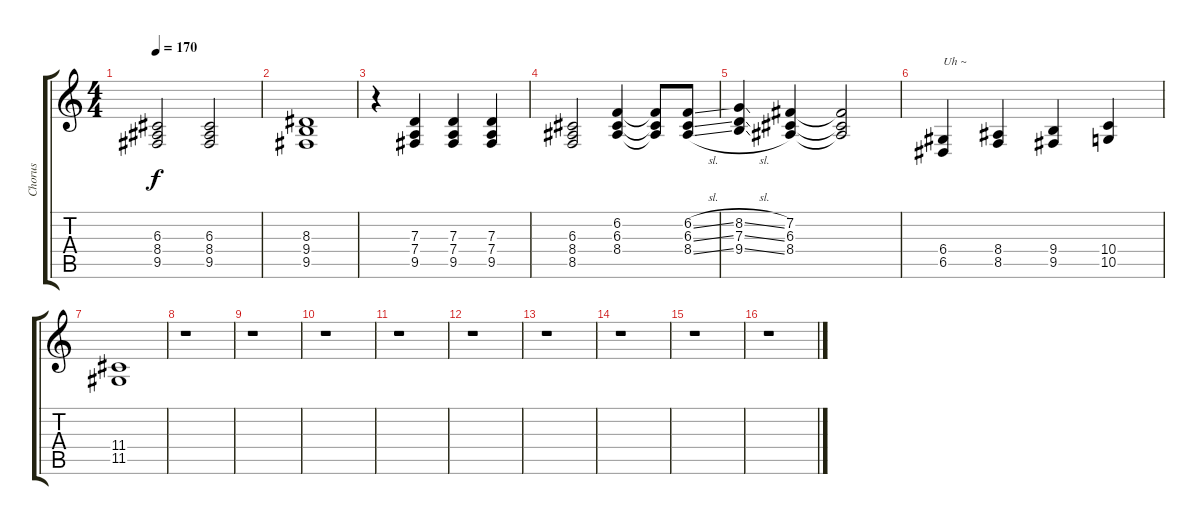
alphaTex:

\track ("Chorus" "Chorus") {instrument voiceoohs}
\staff {score tabs}
\tuning (E4 B3 G3 D3 A2 E2) {hide}
\ts (4 4)
\tempo 170
\clef g2
\ks c
(6.3 8.4 9.5).2{dy f} (6.3 8.4 9.5).2 |
(8.3 9.4 9.5).1 |
r.4 (7.3 7.4 9.5).4 (7.3 7.4 9.5).4 (7.3 7.4 9.5).4 |
(6.3 8.4 8.5).2 (6.2 6.3 8.4).4 (6.2{t} 6.3{t} 8.4{t}).8 (6.2{sl} 6.3{sl} 8.4{sl}).8 |
(8.2{sl} 7.3{sl} 9.4{sl}).4 (7.2 6.3 8.4).4 (7.2{t} 6.3{t} 8.4{t}).2 |
(6.4 6.5).4{txt "Uh ~"} (8.4 8.5).4 (9.4 9.5).4 (10.4 10.5).4 |
(11.4 11.5).1 |
r.1 |
r.1 |
r.1 |
r.1 |
r.1 |
r.1 |
r.1 |
r.1 |
r.1
